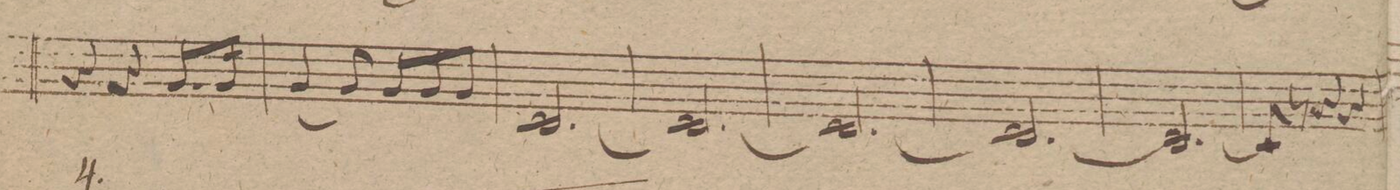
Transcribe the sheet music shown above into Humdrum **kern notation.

**kern	**dynam
*I"Corno 2do in A.	*
*clefG2	*
*k[f#c#g#]	*
*M3/4	*
4r	.
4r	.
8.e/L	.
16e/Jk	.
=84	=84
[4e/	.
8e/]	.
8e/L	.
8e/	.
8e/J	.
=85	=85
[2.A/	.
=86	=86
2.A/_	.
=87	=87
2.A/_	.
=88	=88
2.A/_	.
=89	=89
2.A/_	.
=90	=90
8A/]	.
8r	.
4r	.
4r	.
=91	=91
*-	*-
